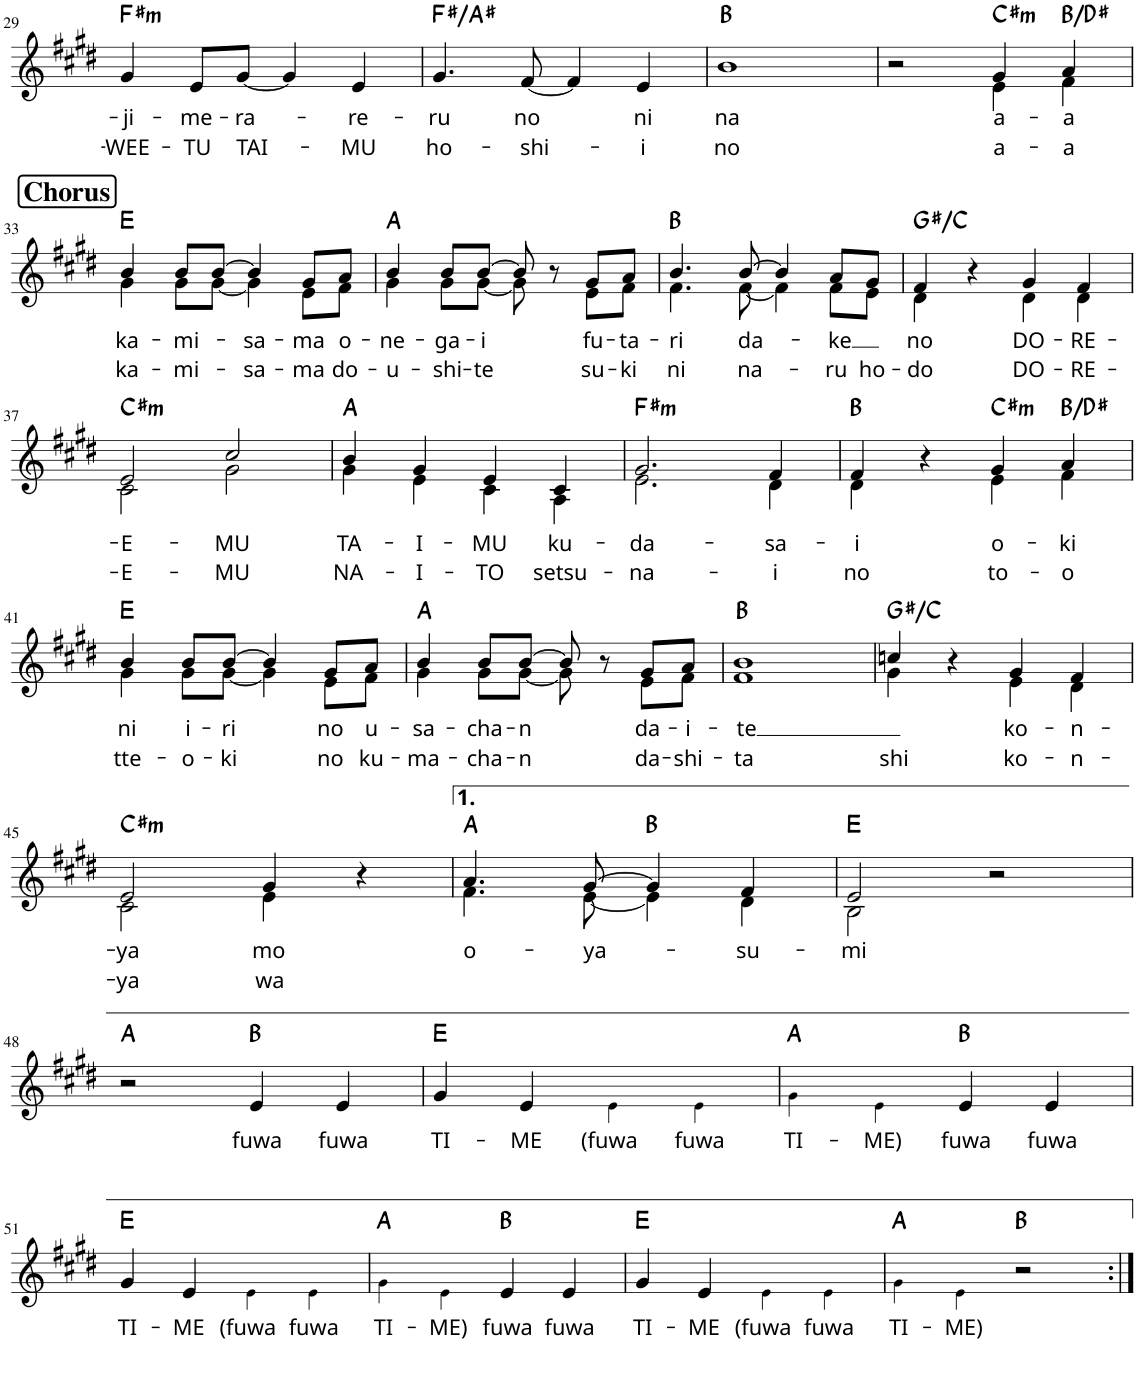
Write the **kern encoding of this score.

**kern	**text	**text	**harte
*part1	*part1	*part1	*part1
*staff1	*staff1	*staff1	*
*I"Vocals	*	*	*
*I'Voc.	*	*	*
!!LO:PB:g=z
*clefG2	*	*	*
*k[f#c#g#d#]	*	*	*
*M4/4	*	*	*
=29	=29	=29	=29
!	!LO:LY:b	!LO:LY:b	!LO:H:kt=m
4g#/	-ji-	-WEE-	F#:min
!	!LO:LY:b	!LO:LY:b	!
8e/L	-me-	-TU	.
!	!LO:LY:b	!LO:LY:b	!
[8g#/J	-ra-	TAI-	.
4g#/]	.	.	.
!	!LO:LY:b	!LO:LY:b	!
4e/	-re-	-MU	.
=30	=30	=30	=30
!	!LO:LY:b	!LO:LY:b	!
4.g#/	-ru	ho-	F#:maj/3
!	!LO:LY:b	!LO:LY:b	!
[8f#/	no	-shi-	.
4f#/]	.	.	.
!	!LO:LY:b	!LO:LY:b	!
4e/	ni	-i	.
=31	=31	=31	=31
!	!LO:LY:b	!LO:LY:b	!
1b	na	no	B:maj
=32	=32	=32	=32
*^	*	*	*
2r	2ryy	.	.	.
!	!	!LO:LY:b	!LO:LY:b	!LO:H:kt=m
4g#/	4e\	a-	a-	C#:min
!	!	!LO:LY:b	!LO:LY:b	!
4a/	4f#\	-a	-a	B:maj/3
!!LO:LB:g=z	!!
!!LO:REH:place=s1:a:B:cj:fs=14:t=Chorus	!!
=33	=33	=33	=33	=33
!	!	!LO:LY:b	!LO:LY:b	!
4b/	4g#\	ka-	ka-	E:maj
!	!	!LO:LY:b	!LO:LY:b	!
8b/L	8g#\L	-mi-	-mi-	.
[8b/J	[8g#\J	.	.	.
!	!	!LO:LY:b	!LO:LY:b	!
4b/]	4g#\]	-sa-	-sa-	.
!	!	!LO:LY:b	!LO:LY:b	!
8g#/L	8e\L	-ma	-ma	.
!	!	!LO:LY:b	!LO:LY:b	!
8a/J	8f#\J	o-	do-	.
=34	=34	=34	=34	=34
!	!	!LO:LY:b	!LO:LY:b	!
4b/	4g#\	-ne-	-u-	A:maj
!	!	!LO:LY:b	!LO:LY:b	!
8b/L	8g#\L	-ga-	-shi-	.
!	!	!LO:LY:b	!LO:LY:b	!
[8b/J	[8g#\J	-i	-te	.
8b/]	8g#\]	.	.	.
8r	8ryy	.	.	.
!	!	!LO:LY:b	!LO:LY:b	!
8g#/L	8e\L	fu-	su-	.
!	!	!LO:LY:b	!LO:LY:b	!
8a/J	8f#\J	-ta-	-ki	.
=35	=35	=35	=35	=35
!	!	!LO:LY:b	!LO:LY:b	!
4.b/	4.f#\	-ri	ni	B:maj
!	!	!LO:LY:b	!LO:LY:b	!
[8b/	[8f#\	da-	na-	.
4b/]	4f#\]	.	.	.
!	!	!LO:LY:b	!LO:LY:b	!
8a/L	8f#\L	-ke	-ru	.
!	!	!	!LO:LY:b	!
8g#/J	8e\J	.	ho-	.
=36	=36	=36	=36	=36
!	!	!LO:LY:b	!LO:LY:b	!
4f#/	4d#\	no	-do	G#:maj/b4
4r	4ryy	.	.	.
!	!	!LO:LY:b	!LO:LY:b	!
4g#/	4d#\	DO-	DO-	.
!	!	!LO:LY:b	!LO:LY:b	!
4f#/	4d#\	-RE-	-RE-	.
!!LO:LB:g=z	!!
=37	=37	=37	=37	=37
!	!	!LO:LY:b	!LO:LY:b	!LO:H:kt=m
2e/	2c#\	-E-	-E-	C#:min
!	!	!LO:LY:b	!LO:LY:b	!
2cc#/	2g#\	-MU	-MU	.
=38	=38	=38	=38	=38
!	!	!LO:LY:b	!LO:LY:b	!
4b/	4g#\	TA-	NA-	A:maj
!	!	!LO:LY:b	!LO:LY:b	!
4g#/	4e\	-I-	-I-	.
!	!	!LO:LY:b	!LO:LY:b	!
4e/	4c#\	-MU	-TO	.
!	!	!LO:LY:b	!LO:LY:b	!
4c#/	4A\	ku-	setsu-	.
=39	=39	=39	=39	=39
!	!	!LO:LY:b	!LO:LY:b	!LO:H:kt=m
2.g#/	2.e\	-da-	-na-	F#:min
!	!	!LO:LY:b	!LO:LY:b	!
4f#/	4d#\	-sa-	-i	.
=40	=40	=40	=40	=40
!	!	!LO:LY:b	!LO:LY:b	!
4f#/	4d#\	-i	no	B:maj
4r	4ryy	.	.	.
!	!	!LO:LY:b	!LO:LY:b	!LO:H:kt=m
4g#/	4e\	o-	to-	C#:min
!	!	!LO:LY:b	!LO:LY:b	!
4a/	4f#\	-ki	-o	B:maj/3
!!LO:LB:g=z	!!
=41	=41	=41	=41	=41
!	!	!LO:LY:b	!LO:LY:b	!
4b/	4g#\	ni	tte-	E:maj
!	!	!LO:LY:b	!LO:LY:b	!
8b/L	8g#\L	i-	-o-	.
!	!	!LO:LY:b	!LO:LY:b	!
[8b/J	[8g#\J	-ri	-ki	.
4b/]	4g#\]	.	.	.
!	!	!LO:LY:b	!LO:LY:b	!
8g#/L	8e\L	no	no	.
!	!	!LO:LY:b	!LO:LY:b	!
8a/J	8f#\J	u-	ku-	.
=42	=42	=42	=42	=42
!	!	!LO:LY:b	!LO:LY:b	!
4b/	4g#\	-sa-	-ma-	A:maj
!	!	!LO:LY:b	!LO:LY:b	!
8b/L	8g#\L	-cha-	-cha-	.
!	!	!LO:LY:b	!LO:LY:b	!
[8b/J	[8g#\J	-n	-n	.
8b/]	8g#\]	.	.	.
8r	8ryy	.	.	.
!	!	!LO:LY:b	!LO:LY:b	!
8g#/L	8e\L	da-	da-	.
!	!	!LO:LY:b	!LO:LY:b	!
8a/J	8f#\J	-i-	-shi-	.
=43	=43	=43	=43	=43
!	!	!LO:LY:b	!LO:LY:b	!
1b	1f#	-te	-ta	B:maj
=44	=44	=44	=44	=44
!	!	!	!LO:LY:b	!
4ccn/	4g#\	.	shi	G#:maj/b4
4r	4ryy	.	.	.
!	!	!LO:LY:b	!LO:LY:b	!
4g#/	4e\	ko-	ko-	.
!	!	!LO:LY:b	!LO:LY:b	!
4f#/	4d#\	-n-	-n-	.
!!LO:LB:g=z	!!
=45	=45	=45	=45	=45
!	!	!LO:LY:b	!LO:LY:b	!LO:H:kt=m
2e/	2c#\	-ya	-ya	C#:min
!	!	!LO:LY:b	!LO:LY:b	!
4g#/	4e\	mo	wa	.
4r	4ryy	.	.	.
=46	=46	=46	=46	=46
!	!	!LO:LY:b	!	!
4.a/	4.f#\	o-	.	A:maj
!	!	!LO:LY:b	!	!
[8g#/	[8e\	-ya-	.	.
4g#/]	4e\]	.	.	B:maj
!	!	!LO:LY:b	!	!
4f#/	4d#\	-su-	.	.
=47	=47	=47	=47	=47
!	!	!LO:LY:b	!	!
2e/	2B\	-mi	.	E:maj
2r	2ryy	.	.	.
*v	*v	*	*	*
!!LO:LB:g=z
=48	=48	=48	=48
2r	.	.	A:maj
!	!LO:LY:b	!	!
4e/	fuwa	.	B:maj
!	!LO:LY:b	!	!
4e/	fuwa	.	.
=49	=49	=49	=49
!	!LO:LY:b	!	!
4g#/	TI-	.	E:maj
!	!LO:LY:b	!	!
4e/	-ME	.	.
!	!LO:LY:b	!	!
4e!\	(fuwa	.	.
!	!LO:LY:b	!	!
4e!\	fuwa	.	.
=50	=50	=50	=50
!	!LO:LY:b	!	!
4g#!\	TI-	.	A:maj
!	!LO:LY:b	!	!
4e!\	-ME)	.	.
!	!LO:LY:b	!	!
4e/	fuwa	.	B:maj
!	!LO:LY:b	!	!
4e/	fuwa	.	.
!!LO:LB:g=z
=51	=51	=51	=51
!	!LO:LY:b	!	!
4g#/	TI-	.	E:maj
!	!LO:LY:b	!	!
4e/	-ME	.	.
!	!LO:LY:b	!	!
4e!\	(fuwa	.	.
!	!LO:LY:b	!	!
4e!\	fuwa	.	.
=52	=52	=52	=52
!	!LO:LY:b	!	!
4g#!\	TI-	.	A:maj
!	!LO:LY:b	!	!
4e!\	-ME)	.	.
!	!LO:LY:b	!	!
4e/	fuwa	.	B:maj
!	!LO:LY:b	!	!
4e/	fuwa	.	.
=53	=53	=53	=53
!	!LO:LY:b	!	!
4g#/	TI-	.	E:maj
!	!LO:LY:b	!	!
4e/	-ME	.	.
!	!LO:LY:b	!	!
4e!\	(fuwa	.	.
!	!LO:LY:b	!	!
4e!\	fuwa	.	.
=54	=54	=54	=54
!	!LO:LY:b	!	!
4g#!\	TI-	.	A:maj
!	!LO:LY:b	!	!
4e!\	-ME)	.	.
2r	.	.	B:maj
=:|!	=:|!	=:|!	=:|!
*-	*-	*-	*-
